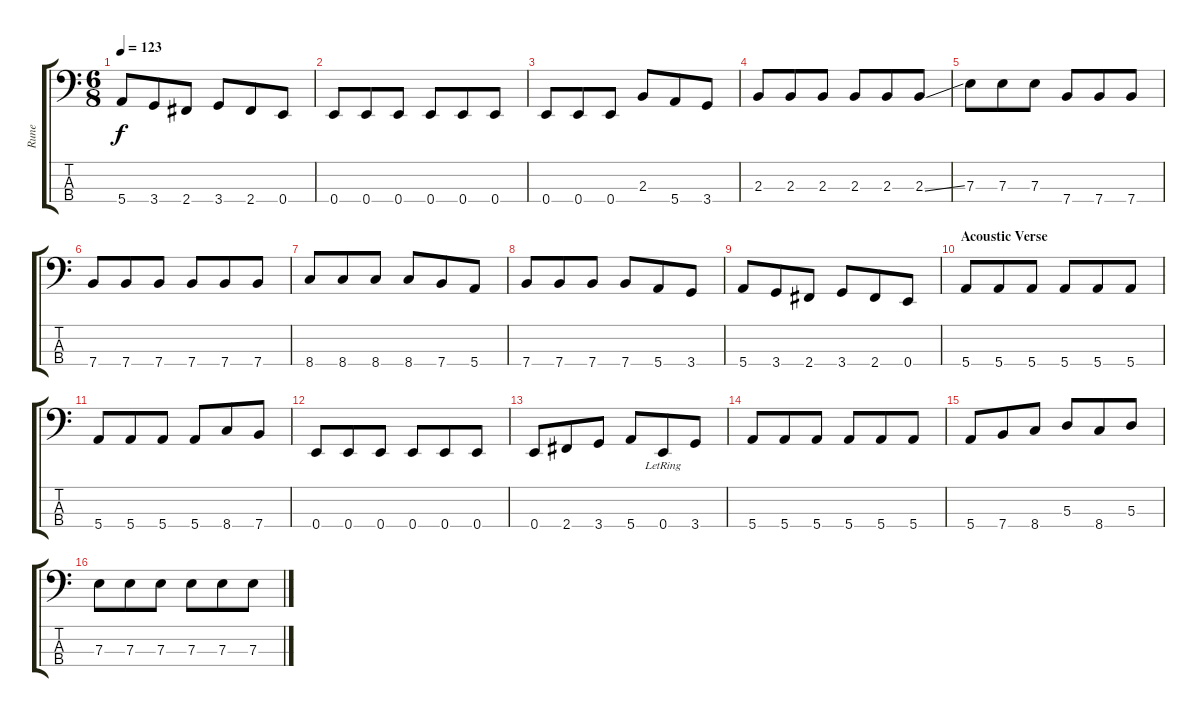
\track ("Rune" "Rune") {instrument electricbassfinger}
\staff {score tabs}
\tuning (G2 D2 A1 E1) {hide}
\ts (6 8)
\tempo 123
\clef f4
\ks c
5.4.8{dy f} 3.4.8 2.4.8 3.4.8 2.4.8 0.4.8 |
0.4.8 0.4.8 0.4.8 0.4.8 0.4.8 0.4.8 |
0.4.8 0.4.8 0.4.8 2.3.8 5.4.8 3.4.8 |
2.3.8 2.3.8 2.3.8 2.3.8 2.3.8 2.3{ss}.8 |
7.3.8 7.3.8 7.3.8 7.4.8 7.4.8 7.4.8 |
7.4.8 7.4.8 7.4.8 7.4.8 7.4.8 7.4.8 |
8.4.8 8.4.8 8.4.8 8.4.8 7.4.8 5.4.8 |
7.4.8 7.4.8 7.4.8 7.4.8 5.4.8 3.4.8 |
5.4.8 3.4.8 2.4.8 3.4.8 2.4.8 0.4.8 |
\section ("" "Acoustic Verse")
5.4.8 5.4.8 5.4.8 5.4.8 5.4.8 5.4.8 |
5.4.8 5.4.8 5.4.8 5.4.8 8.4.8 7.4.8 |
0.4.8 0.4.8 0.4.8 0.4.8 0.4.8 0.4.8 |
0.4.8 2.4.8 3.4.8 5.4.8 0.4{lr}.8 3.4.8 |
5.4.8 5.4.8 5.4.8 5.4.8 5.4.8 5.4.8 |
5.4.8 7.4.8 8.4.8 5.3.8 8.4.8 5.3.8 |
7.3.8 7.3.8 7.3.8 7.3.8 7.3.8 7.3.8
